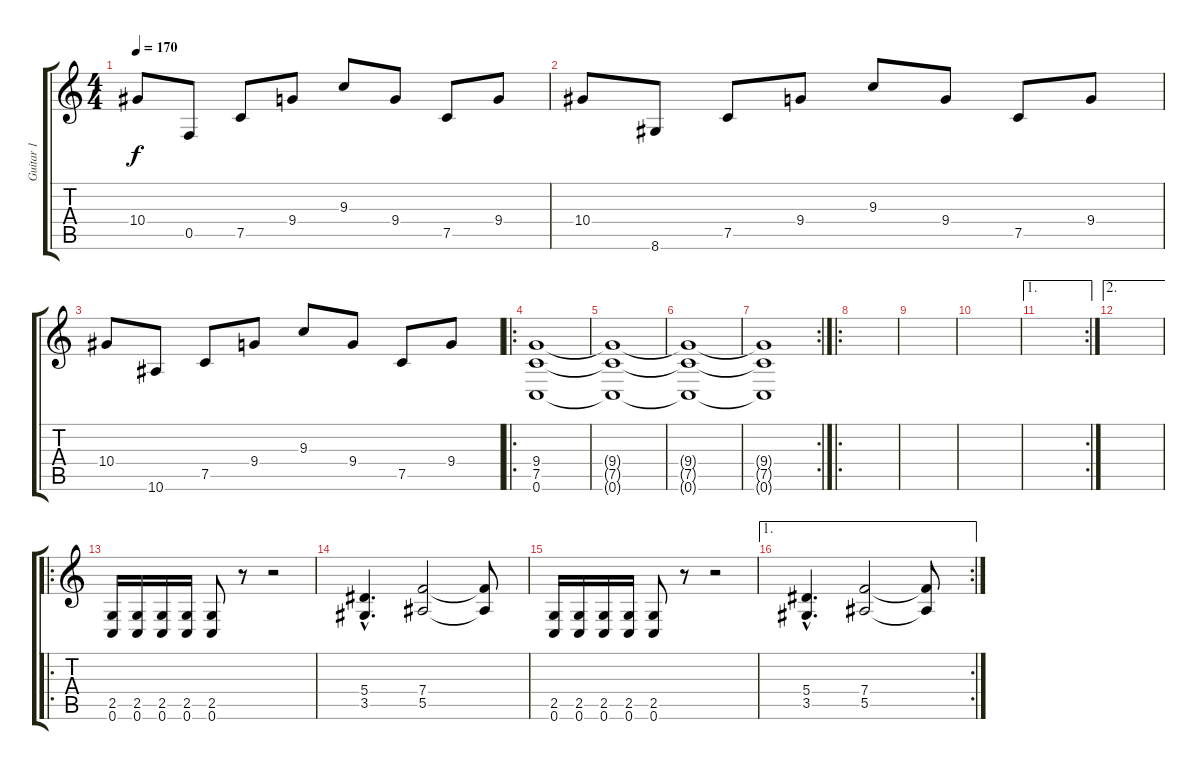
\track ("Guitar 1" "Guitar 1") {instrument distortionguitar}
\staff {score tabs}
\tuning (C4 G3 Eb3 Bb2 F2 C2) {hide}
\ts (4 4)
\tempo 170
\clef g2
\ks c
10.4.8{dy f} 0.5.8 7.5.8 9.4.8 9.3.8 9.4.8 7.5.8 9.4.8 |
10.4.8 8.6.8 7.5.8 9.4.8 9.3.8 9.4.8 7.5.8 9.4.8 |
10.4.8 10.6.8 7.5.8 9.4.8 9.3.8 9.4.8 7.5.8 9.4.8 |
\ro
(9.4 7.5 0.6).1 |
(9.4{t} 7.5{t} 0.6{t}).1 |
(9.4{t} 7.5{t} 0.6{t}).1 |
\rc 2
(9.4{t} 7.5{t} 0.6{t}).1 |
\ro
|
|
|
\ae 1
\rc 2
|
\ae 2
|
\ro
(2.5 0.6).16 (2.5 0.6).16 (2.5 0.6).16 (2.5 0.6).16 (2.5 0.6).8 r.8 r.2 |
(5.4{hac} 3.5{hac}).4{d} (7.4 5.5).2 (7.4{t} 5.5{t}).8 |
(2.5 0.6).16 (2.5 0.6).16 (2.5 0.6).16 (2.5 0.6).16 (2.5 0.6).8 r.8 r.2 |
\ae 1
\rc 2
(5.4{hac} 3.5{hac}).4{d} (7.4 5.5).2 (7.4{t} 5.5{t}).8
